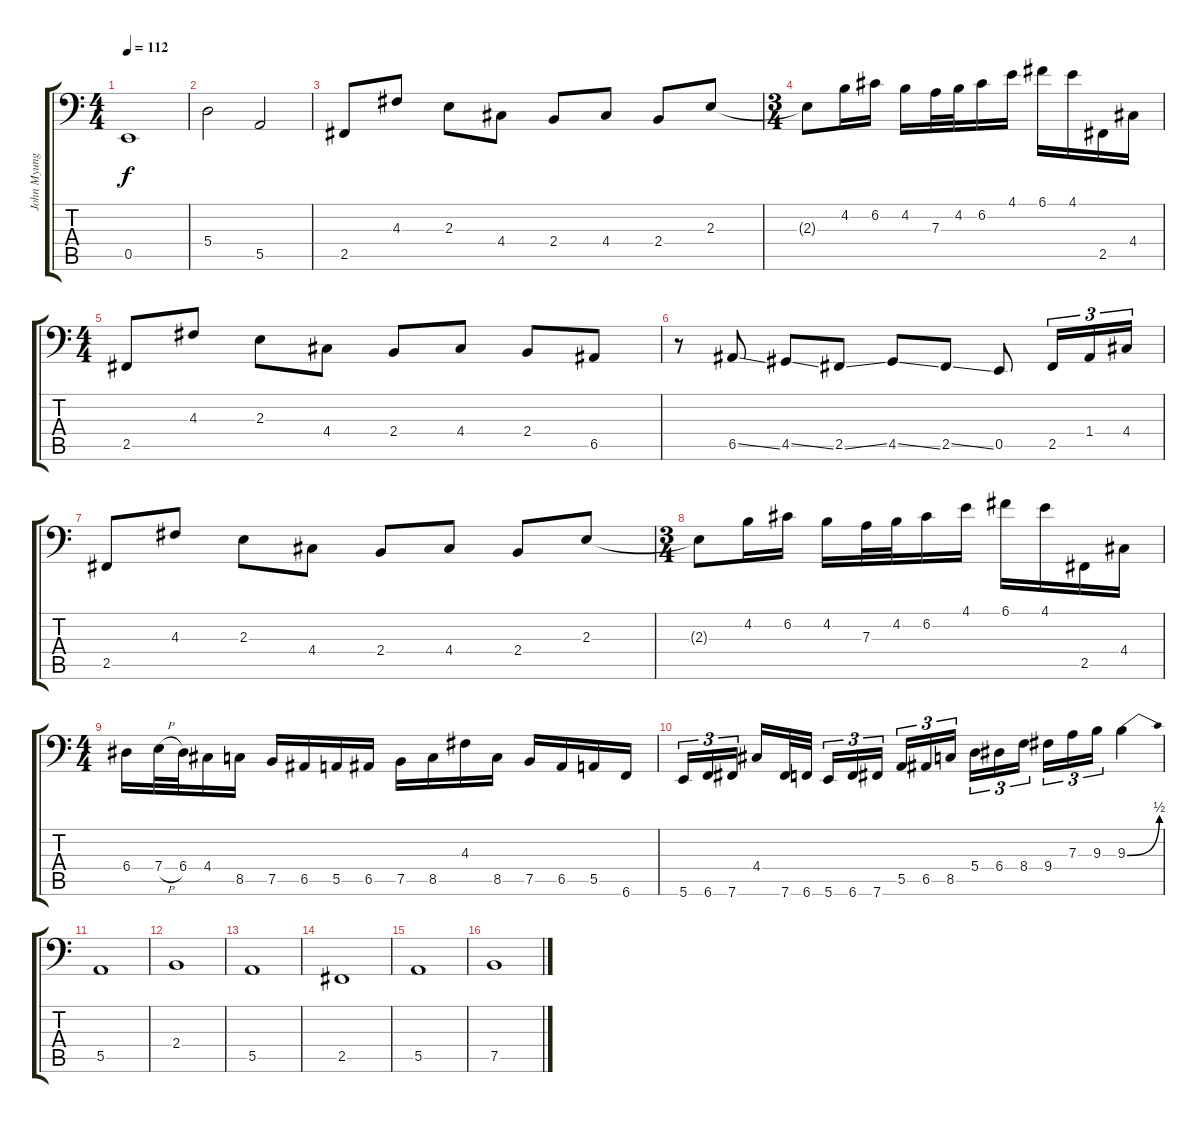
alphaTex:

\track ("John Myung - 6 Strings Bass" "John Myung") {instrument electricbassfinger}
\staff {score tabs}
\tuning (C3 G2 D2 A1 E1 B0) {hide}
\ts (4 4)
\tempo 112
\clef f4
\ks c
0.5.1{dy f} |
5.4.2 5.5.2 |
2.5.8 4.3.8 2.3.8 4.4.8 2.4.8 4.4.8 2.4.8 2.3.8 |
\ts (3 4)
2.3{t}.8 4.2.16 6.2.16 4.2.16 7.3.32 4.2.32 6.2.16 4.1.16 6.1.16 4.1.16 2.5.16 4.4.16 |
\ts (4 4)
2.5.8 4.3.8 2.3.8 4.4.8 2.4.8 4.4.8 2.4.8 6.5.8 |
r.8 6.5{ss}.8 4.5{ss}.8 2.5{ss}.8 4.5{ss}.8 2.5{ss}.8 0.5.8 2.5.16{tu (3 2)} 1.4.16{tu (3 2)} 4.4.16{tu (3 2)} |
2.5.8 4.3.8 2.3.8 4.4.8 2.4.8 4.4.8 2.4.8 2.3.8 |
\ts (3 4)
2.3{t}.8 4.2.16 6.2.16 4.2.16 7.3.32 4.2.32 6.2.16 4.1.16 6.1.16 4.1.16 2.5.16 4.4.16 |
\ts (4 4)
6.4.16 7.4{h}.32 6.4.32 4.4.16 8.5.16 7.5.16 6.5.16 5.5.16 6.5.16 7.5.16 8.5.16 4.3.16 8.5.16 7.5.16 6.5.16 5.5.16 6.6.16 |
5.6.16{tu (3 2)} 6.6.16{tu (3 2)} 7.6.16{tu (3 2)} 4.4.16 7.6.32 6.6.32 5.6.16{tu (3 2)} 6.6.16{tu (3 2)} 7.6.16{tu (3 2)} 5.5.16{tu (3 2)} 6.5.16{tu (3 2)} 8.5.16{tu (3 2)} 5.4.16{tu (3 2)} 6.4.16{tu (3 2)} 8.4.16{tu (3 2)} 9.4.16{tu (3 2)} 7.3.16{tu (3 2)} 9.3.16{tu (3 2)} 9.3{be (bend 0 0 60 2)}.4 |
5.5.1 |
2.4.1 |
5.5.1 |
2.5.1 |
5.5.1 |
7.5.1
